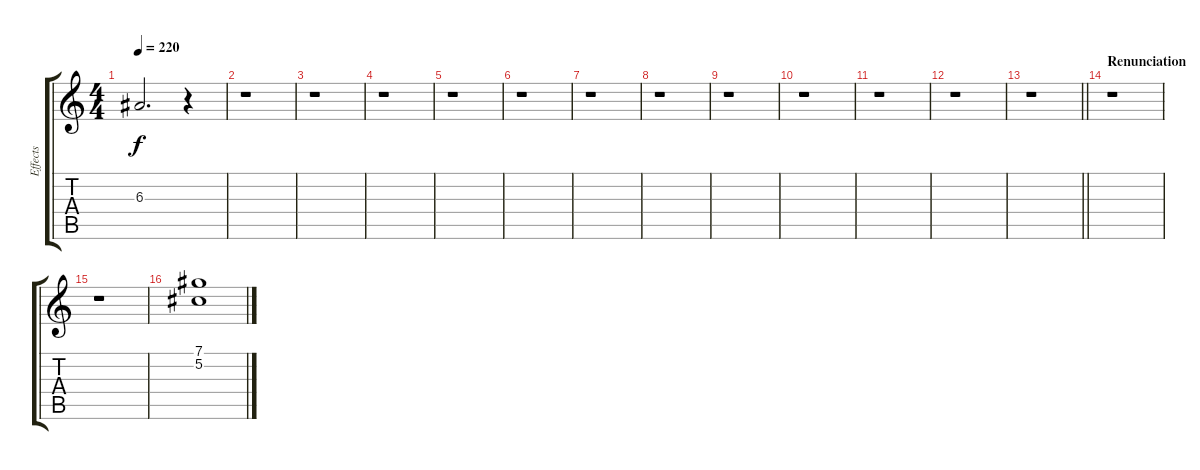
\track ("Effects" "Effects") {instrument distortionguitar}
\staff {score tabs}
\tuning (Db4 Ab3 E3 B2 Gb2 Db2) {hide}
\ts (4 4)
\tempo 220
\clef g2
\ks c
6.3{t}.2{d dy f} r.4 |
r.1 |
r.1 |
r.1 |
r.1 |
r.1 |
r.1 |
r.1 |
r.1 |
r.1 |
r.1 |
r.1 |
\barLineRight lightlight
r.1 |
\section ("" "Renunciation")
r.1 |
r.1 |
(7.1 5.2).1{volume 14 balance 8 instrument reversecymbal}
